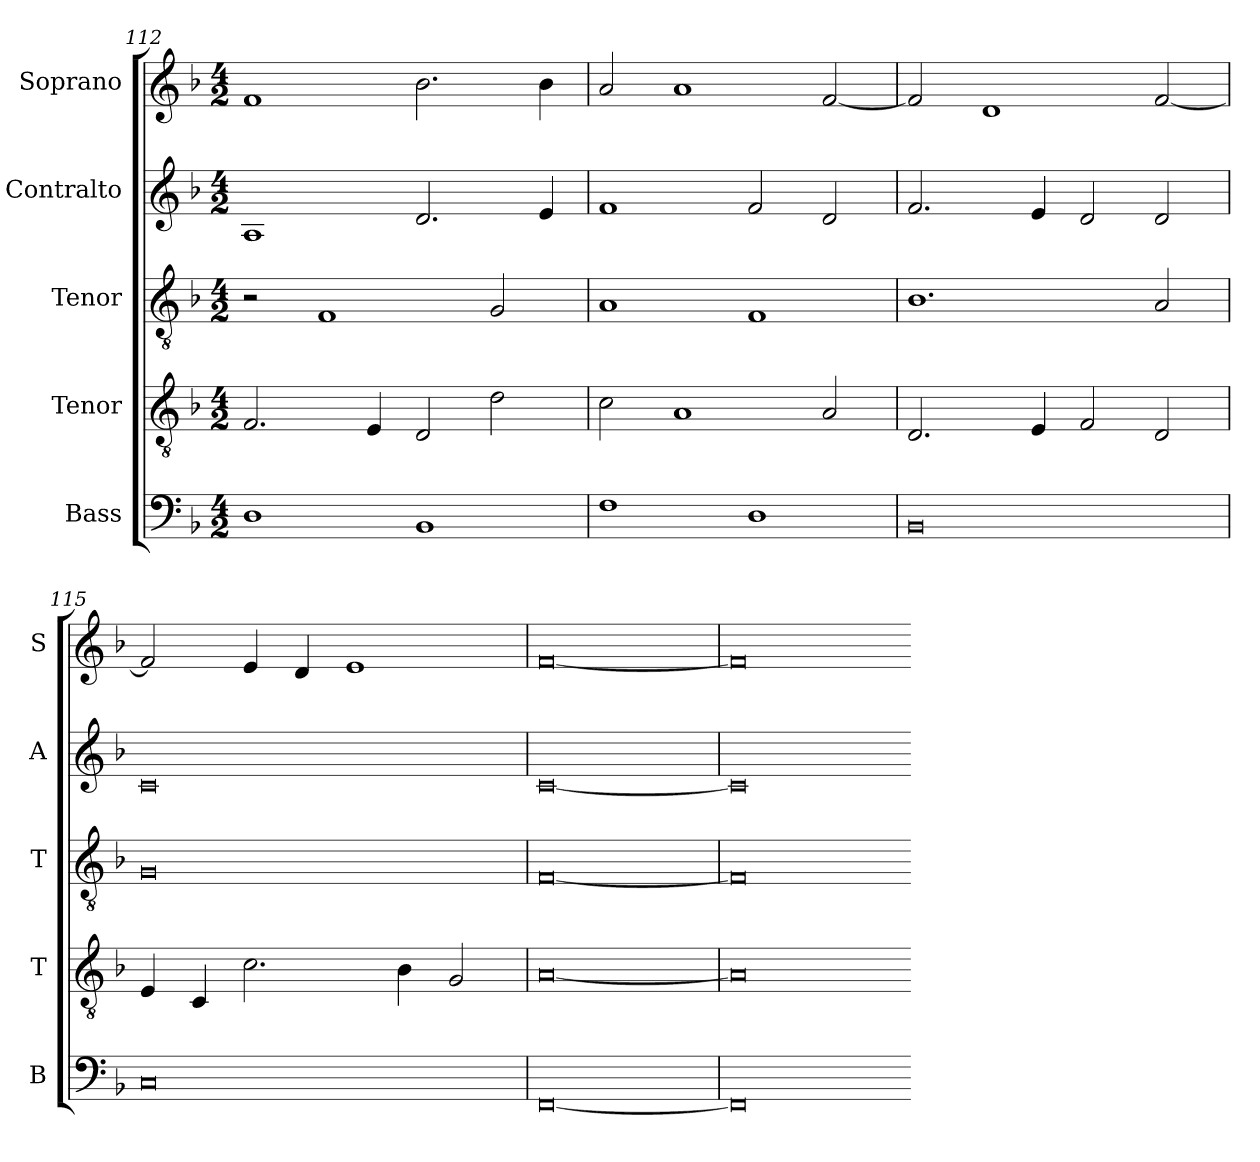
**kern	**kern	**kern	**kern	**kern
*part5	*part4	*part3	*part2	*part1
*staff5	*staff4	*staff3	*staff2	*staff1
*I"Bass	*I"Tenor	*I"Tenor	*I"Contralto	*I"Soprano
*I'B	*I'T	*I'T	*I'A	*I'S
*clefF4	*clefGv2	*clefGv2	*clefG2	*clefG2
*k[b-]	*k[b-]	*k[b-]	*k[b-]	*k[b-]
*F:ion	*F:ion	*F:ion	*F:ion	*F:ion
*M4/2	*M4/2	*M4/2	*M4/2	*M4/2
=112	=112	=112	=112	=112
1D	2.F	2r	1A	1f
.	.	1F	.	.
.	4E	.	.	.
1BB-	2D	.	2.d	2.b-
.	2d	2G	.	.
.	.	.	4e	4b-
=113	=113	=113	=113	=113
1F	2c	1A	1f	2a
.	1A	.	.	1a
1D	.	1F	2f	.
.	2A	.	2d	[2f
=114	=114	=114	=114	=114
0BB-	2.D	1.B-	2.f	2f]
.	.	.	.	1d
.	4E	.	4e	.
.	2F	.	2d	.
.	2D	2A	2d	[2f
=115	=115	=115	=115	=115
0C	4E	0G	0c	2f]
.	4C	.	.	.
.	2.c	.	.	4e
.	.	.	.	4d
.	.	.	.	1e
.	4B-	.	.	.
.	2G	.	.	.
=116	=116	=116	=116	=116
[0FF	[0A	[0F	[0c	[0f
=117	=117	=117	=117	=117
0FF]	0A]	0F]	0c]	0f]
=-	=-	=-	=-	=-
*-	*-	*-	*-	*-
